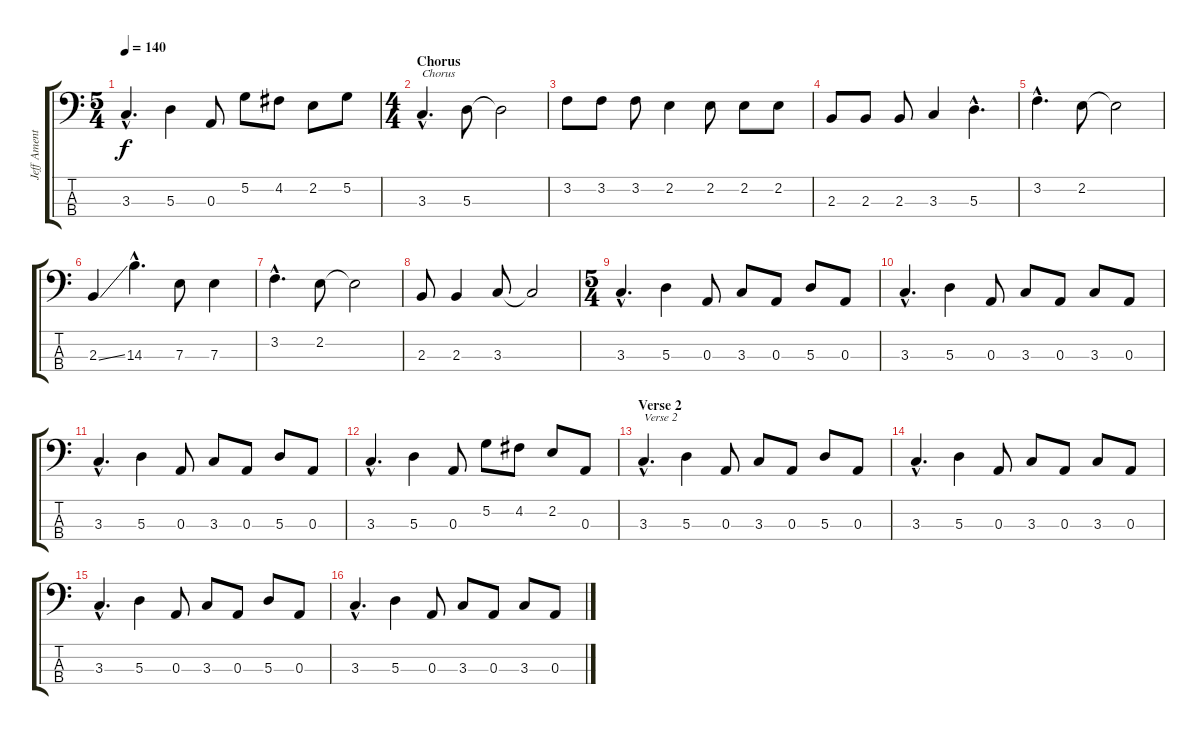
\track ("Jeff Ament" "Jeff Ament") {instrument electricbassfinger}
\staff {score tabs}
\tuning (G2 D2 A1 E1) {hide}
\ts (5 4)
\tempo 140
\clef f4
\ks c
3.3{hac}.4{d dy f} 5.3.4 0.3.8 5.2.8 4.2.8 2.2.8 5.2.8 |
\ts (4 4)
\section ("" "Chorus")
3.3{hac}.4{d txt "Chorus"} 5.3.8 5.3{t}.2 |
3.2.8 3.2.8 3.2.8 2.2.4 2.2.8 2.2.8 2.2.8 |
2.3.8 2.3.8 2.3.8 3.3.4 5.3{hac}.4{d} |
3.2{hac}.4{d} 2.2.8 2.2{t}.2 |
2.3{ss}.4 14.3{hac}.4{d} 7.3.8 7.3.4 |
3.2{hac}.4{d} 2.2.8 2.2{t}.2 |
2.3.8 2.3.4 3.3.8 3.3{t}.2 |
\ts (5 4)
\section ("" "")
3.3{hac}.4{d} 5.3.4 0.3.8 3.3.8 0.3.8 5.3.8 0.3.8 |
3.3{hac}.4{d} 5.3.4 0.3.8 3.3.8 0.3.8 3.3.8 0.3.8 |
3.3{hac}.4{d} 5.3.4 0.3.8 3.3.8 0.3.8 5.3.8 0.3.8 |
3.3{hac}.4{d} 5.3.4 0.3.8 5.2.8 4.2.8 2.2.8 0.3.8 |
\section ("" "Verse 2")
3.3{hac}.4{d txt "Verse 2"} 5.3.4 0.3.8 3.3.8 0.3.8 5.3.8 0.3.8 |
3.3{hac}.4{d} 5.3.4 0.3.8 3.3.8 0.3.8 3.3.8 0.3.8 |
3.3{hac}.4{d} 5.3.4 0.3.8 3.3.8 0.3.8 5.3.8 0.3.8 |
3.3{hac}.4{d} 5.3.4 0.3.8 3.3.8 0.3.8 3.3.8 0.3.8
